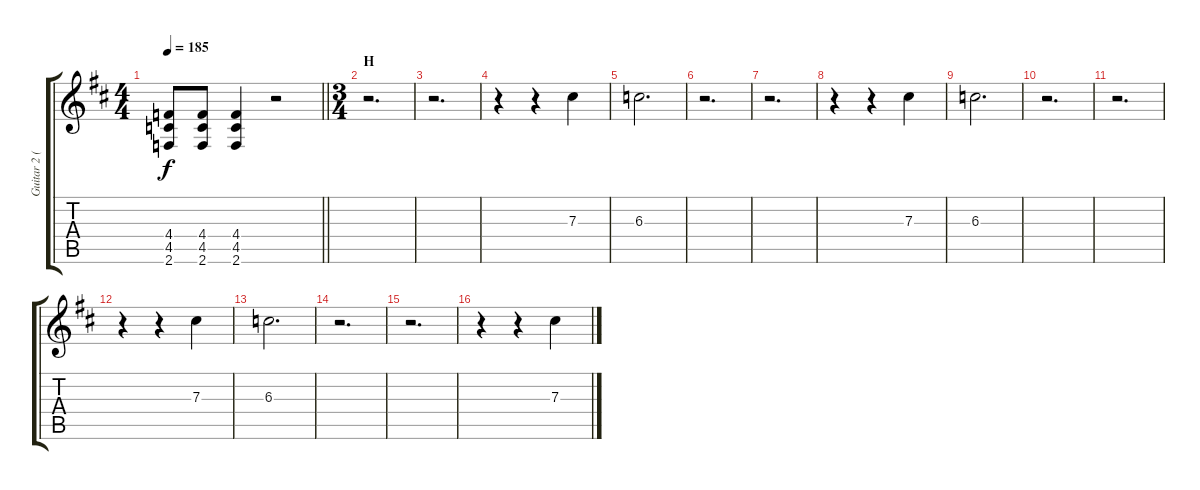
\track ("Guitar 2 (Hitsugi)" "Guitar 2 (") {instrument distortionguitar}
\staff {score tabs}
\tuning (Eb4 Bb3 Gb3 Db3 Ab2 Eb2) {hide}
\ts (4 4)
\tempo 185
\clef g2
\barLineRight lightlight
\ks d
(4.4 4.5 2.6).8{dy f} (4.4 4.5 2.6).8 (4.4 4.5 2.6).4 r.2 |
\ts (3 4)
\section ("" "H")
r.2{d} |
r.2{d} |
r.4 r.4 7.3.4 |
6.3.2{d} |
r.2{d} |
r.2{d} |
r.4 r.4 7.3.4 |
6.3.2{d} |
r.2{d} |
r.2{d} |
r.4 r.4 7.3.4 |
6.3.2{d} |
r.2{d} |
r.2{d} |
r.4 r.4 7.3.4
